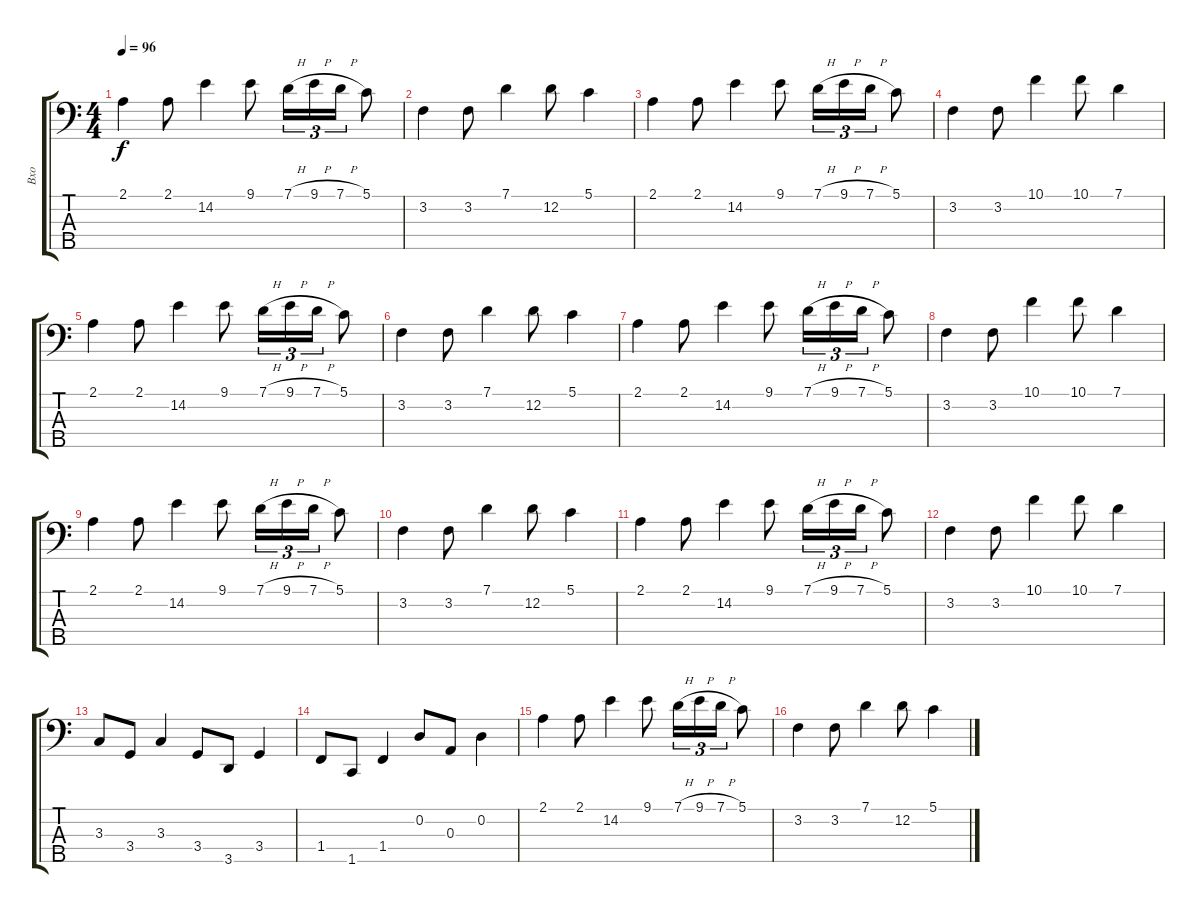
\track ("Bxo" "Bxo") {instrument synthbass2}
\staff {score tabs}
\tuning (G2 D2 A1 E1 B0) {hide}
\ts (4 4)
\tempo 96
\clef f4
\ks c
2.1.4{dy f instrument synthbass2} 2.1.8 14.2.4 9.1.8 7.1{h}.16{tu (3 2)} 9.1{h}.16{tu (3 2)} 7.1{h}.16{tu (3 2)} 5.1.8 |
3.2.4 3.2.8 7.1.4 12.2.8 5.1.4 |
2.1.4 2.1.8 14.2.4 9.1.8 7.1{h}.16{tu (3 2)} 9.1{h}.16{tu (3 2)} 7.1{h}.16{tu (3 2)} 5.1.8 |
3.2.4 3.2.8 10.1.4 10.1.8 7.1.4 |
2.1.4 2.1.8 14.2.4 9.1.8 7.1{h}.16{tu (3 2)} 9.1{h}.16{tu (3 2)} 7.1{h}.16{tu (3 2)} 5.1.8 |
3.2.4 3.2.8 7.1.4 12.2.8 5.1.4 |
2.1.4 2.1.8 14.2.4 9.1.8 7.1{h}.16{tu (3 2)} 9.1{h}.16{tu (3 2)} 7.1{h}.16{tu (3 2)} 5.1.8 |
3.2.4 3.2.8 10.1.4 10.1.8 7.1.4 |
2.1.4 2.1.8 14.2.4 9.1.8 7.1{h}.16{tu (3 2)} 9.1{h}.16{tu (3 2)} 7.1{h}.16{tu (3 2)} 5.1.8 |
3.2.4 3.2.8 7.1.4 12.2.8 5.1.4 |
2.1.4 2.1.8 14.2.4 9.1.8 7.1{h}.16{tu (3 2)} 9.1{h}.16{tu (3 2)} 7.1{h}.16{tu (3 2)} 5.1.8 |
3.2.4 3.2.8 10.1.4 10.1.8 7.1.4 |
3.3.8 3.4.8 3.3.4 3.4.8 3.5.8 3.4.4 |
1.4.8 1.5.8 1.4.4 0.2.8 0.3.8 0.2.4 |
2.1.4 2.1.8 14.2.4 9.1.8 7.1{h}.16{tu (3 2)} 9.1{h}.16{tu (3 2)} 7.1{h}.16{tu (3 2)} 5.1.8 |
3.2.4 3.2.8 7.1.4 12.2.8 5.1.4
